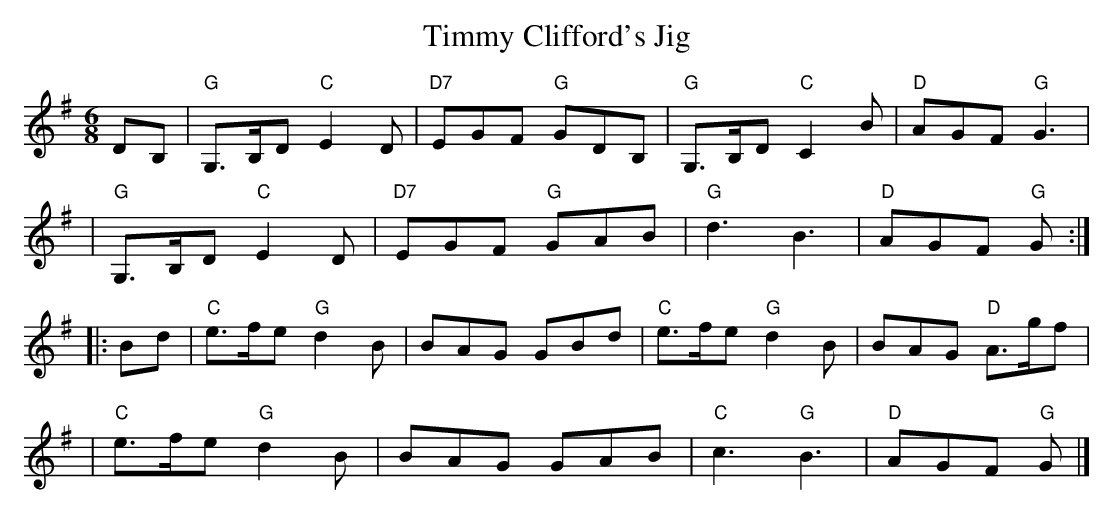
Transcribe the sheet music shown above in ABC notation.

X:1
T: Timmy Clifford's Jig
M: 6/8
K: G
DB, \
| "G"G,>B,D "C"E2D | "D7"EGF "G"GDB, | "G"G,>B,D "C"C2B | "D"AGF "G"G3 |
| "G"G,>B,D "C"E2D | "D7"EGF "G"GAB | "G"d3 B3 | "D"AGF "G"G :|
|: Bd \
| "C"e>fe "G"d2B | BAG GBd | "C"e>fe "G"d2B | BAG "D"A>gf |
| "C"e>fe "G"d2B | BAG GAB | "C"c3 "G"B3 | "D"AGF "G"G |]
